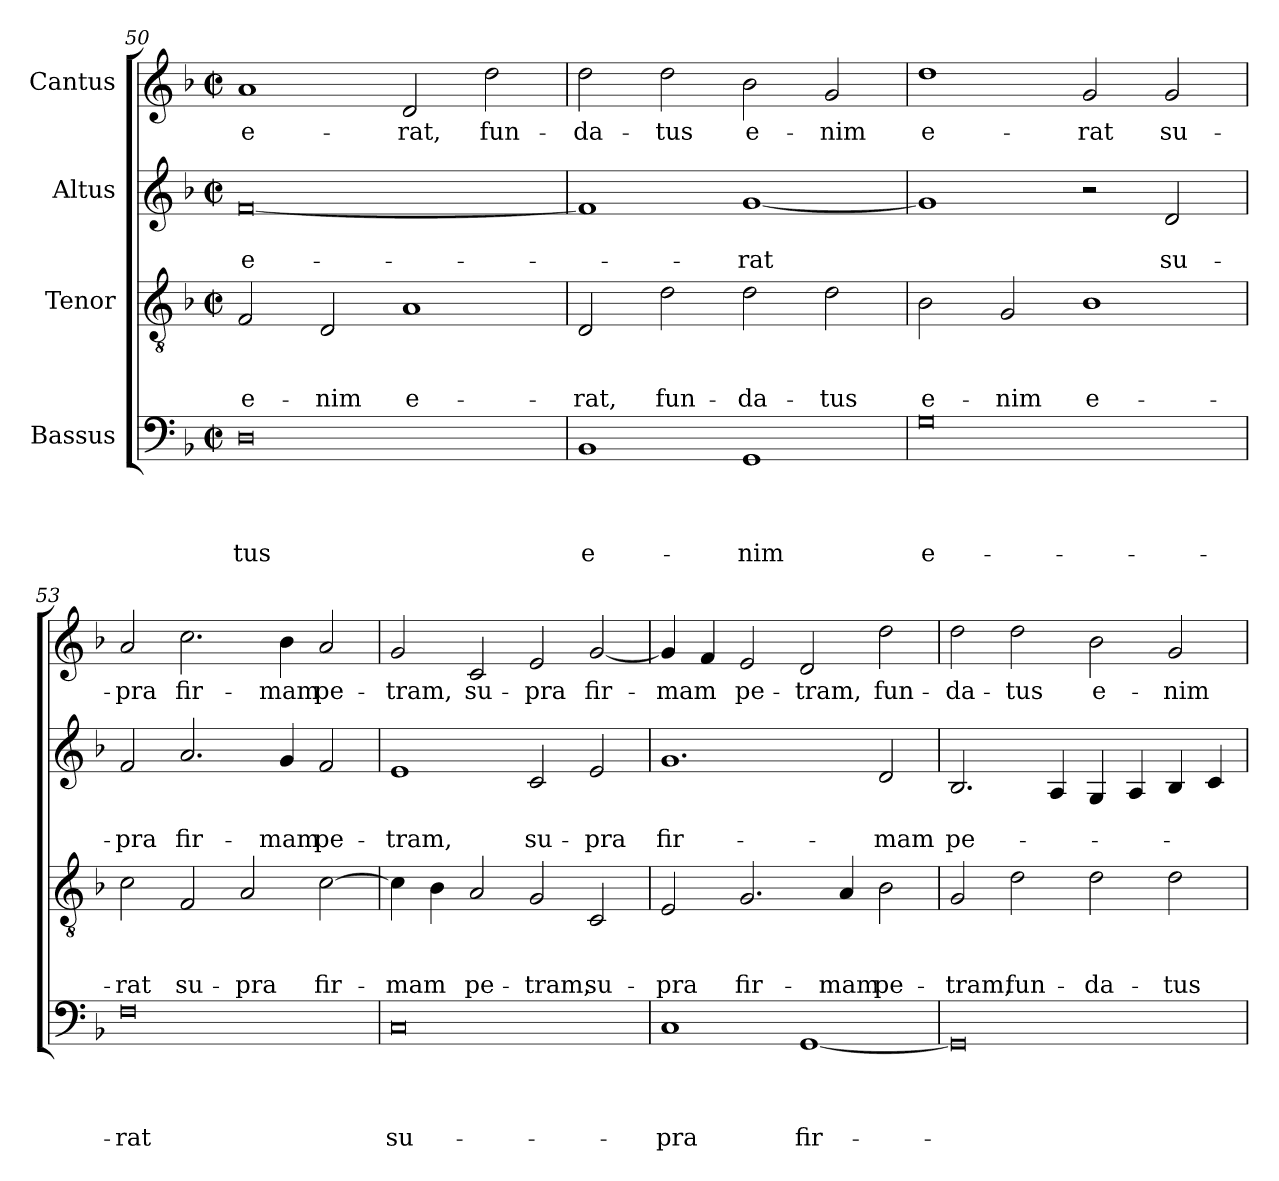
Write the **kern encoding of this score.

**kern	**text	**text	**text	**text	**kern	**text	**text	**text	**kern	**text	**text	**kern	**text
*part4	*part4	*part4	*part4	*part4	*part3	*part3	*part3	*part3	*part2	*part2	*part2	*part1	*part1
*staff4	*staff4	*staff4	*staff4	*staff4	*staff3	*staff3	*staff3	*staff3	*staff2	*staff2	*staff2	*staff1	*staff1
*I"Bassus	*	*	*	*	*I"Tenor	*	*	*	*I"Altus	*	*	*I"Cantus	*
*clefF4	*	*	*	*	*clefGv2	*	*	*	*clefG2	*	*	*clefG2	*
*k[b-]	*	*	*	*	*k[b-]	*	*	*	*k[b-]	*	*	*k[b-]	*
*F:	*	*	*	*	*F:	*	*	*	*F:	*	*	*F:	*
*M2/2	*	*	*	*	*M2/2	*	*	*	*M2/2	*	*	*M2/2	*
*met(c|)	*	*	*	*	*met(c|)	*	*	*	*met(c|)	*	*	*met(c|)	*
=50	=50	=50	=50	=50	=50	=50	=50	=50	=50	=50	=50	=50	=50
!	!	!	!	!LO:LY:b	!	!	!	!LO:LY:b	!	!	!LO:LY:b:rj	!	!LO:LY:b:rj
0D	.	.	.	-tus	2F/	.	.	e-	[<0f	.	e-	1a	e-
!	!	!	!	!	!	!	!	!LO:LY:b	!	!	!	!	!
.	.	.	.	.	2D/	.	.	-nim	.	.	.	.	.
!	!	!	!	!	!	!	!	!LO:LY:b:rj	!	!	!	!	!LO:LY:b
.	.	.	.	.	1A	.	.	e-	.	.	.	2d/	-rat,
!	!	!	!	!	!	!	!	!	!	!	!	!	!LO:LY:b
.	.	.	.	.	.	.	.	.	.	.	.	2dd\	fun-
=51	=51	=51	=51	=51	=51	=51	=51	=51	=51	=51	=51	=51	=51
!	!	!	!	!LO:LY:b:rj	!	!	!	!LO:LY:b	!	!	!	!	!LO:LY:b
1BB-	.	.	.	e-	2D/	.	.	-rat,	1f]	.	.	2dd\	-da-
!	!	!	!	!	!	!	!	!LO:LY:b	!	!	!	!	!LO:LY:b
.	.	.	.	.	2d\	.	.	fun-	.	.	.	2dd\	-tus
!	!	!	!	!LO:LY:b	!	!	!	!LO:LY:b	!	!	!LO:LY:b	!	!LO:LY:b
1GG	.	.	.	-nim	2d\	.	.	-da-	[<1g	.	-rat	2b-\	e-
!	!	!	!	!	!	!	!	!LO:LY:b	!	!	!	!	!LO:LY:b
.	.	.	.	.	2d\	.	.	-tus	.	.	.	2g/	-nim
!!LO:LB:g=z
=52	=52	=52	=52	=52	=52	=52	=52	=52	=52	=52	=52	=52	=52
!	!	!	!	!LO:LY:b:rj	!	!	!	!LO:LY:b	!	!	!	!	!LO:LY:b
0G	.	.	.	e-	2B-\	.	.	e-	1g]	.	.	1dd	e-
!	!	!	!	!	!	!	!	!LO:LY:b	!	!	!	!	!
.	.	.	.	.	2G/	.	.	-nim	.	.	.	.	.
!	!	!	!	!	!	!	!	!LO:LY:b:rj	!	!	!	!	!LO:LY:b
.	.	.	.	.	1B-	.	.	e-	2r	.	.	2g/	-rat
!	!	!	!	!	!	!	!	!	!	!	!LO:LY:b	!	!LO:LY:b
.	.	.	.	.	.	.	.	.	2d/	.	su-	2g/	su-
=53	=53	=53	=53	=53	=53	=53	=53	=53	=53	=53	=53	=53	=53
!	!	!	!	!LO:LY:b	!	!	!	!LO:LY:b	!	!	!LO:LY:b	!	!LO:LY:b
0F	.	.	.	-rat	2c\	.	.	-rat	2f/	.	-pra	2a/	-pra
!	!	!	!	!	!	!	!	!LO:LY:b	!	!	!LO:LY:b	!	!LO:LY:b
.	.	.	.	.	2F/	.	.	su-	2.a/	.	fir-	2.cc\	fir-
!	!	!	!	!	!	!	!	!LO:LY:b	!	!	!	!	!
.	.	.	.	.	2A/	.	.	-pra	.	.	.	.	.
!	!	!	!	!	!	!	!	!	!	!	!LO:LY:b	!	!LO:LY:b
.	.	.	.	.	.	.	.	.	4g/	.	-mam	4b-\	-mam
!	!	!	!	!	!	!	!	!LO:LY:b	!	!	!LO:LY:b	!	!LO:LY:b
.	.	.	.	.	[>2c\	.	.	fir-	2f/	.	pe-	2a/	pe-
=54	=54	=54	=54	=54	=54	=54	=54	=54	=54	=54	=54	=54	=54
!	!	!	!	!LO:LY:b	!	!	!	!LO:LY:b	!	!	!LO:LY:b	!	!LO:LY:b
0C	.	.	.	su-	4c\]	.	.	-mam	1e	.	-tram,	2g/	-tram,
.	.	.	.	.	4B-\	.	.	.	.	.	.	.	.
!	!	!	!	!	!	!	!	!LO:LY:b	!	!	!	!	!LO:LY:b
.	.	.	.	.	2A/	.	.	pe-	.	.	.	2c/	su-
!	!	!	!	!	!	!	!	!LO:LY:b	!	!	!LO:LY:b	!	!LO:LY:b
.	.	.	.	.	2G/	.	.	-tram,	2c/	.	su-	2e/	-pra
!	!	!	!	!	!	!	!	!LO:LY:b	!	!	!LO:LY:b	!	!LO:LY:b
.	.	.	.	.	2C/	.	.	su-	2e/	.	-pra	[<2g/	fir-
=55	=55	=55	=55	=55	=55	=55	=55	=55	=55	=55	=55	=55	=55
!	!	!	!	!LO:LY:b	!	!	!	!LO:LY:b	!	!	!LO:LY:b	!	!LO:LY:b
1C	.	.	.	-pra	2E/	.	.	-pra	1.g	.	fir-	4g/]	-mam
.	.	.	.	.	.	.	.	.	.	.	.	4f/	.
!	!	!	!	!	!	!	!	!LO:LY:b	!	!	!	!	!LO:LY:b
.	.	.	.	.	2.G/	.	.	fir-	.	.	.	2e/	pe-
!	!	!	!	!LO:LY:b	!	!	!	!	!	!	!	!	!LO:LY:b
[<1GG	.	.	.	fir-	.	.	.	.	.	.	.	2d/	-tram,
!	!	!	!	!	!	!	!	!LO:LY:b	!	!	!	!	!
.	.	.	.	.	4A/	.	.	-mam	.	.	.	.	.
!	!	!	!	!	!	!	!	!LO:LY:b	!	!	!LO:LY:b	!	!LO:LY:b
.	.	.	.	.	2B-\	.	.	pe-	2d/	.	-mam	2dd\	fun-
=56	=56	=56	=56	=56	=56	=56	=56	=56	=56	=56	=56	=56	=56
!	!	!	!	!	!	!	!	!LO:LY:b	!	!	!LO:LY:b	!	!LO:LY:b
0GG]	.	.	.	.	2G/	.	.	-tram,	2.B-/	.	pe-	2dd\	-da-
!	!	!	!	!	!	!	!	!LO:LY:b	!	!	!	!	!LO:LY:b
.	.	.	.	.	2d\	.	.	fun-	.	.	.	2dd\	-tus
.	.	.	.	.	.	.	.	.	4A/	.	.	.	.
!	!	!	!	!	!	!	!	!LO:LY:b	!	!	!	!	!LO:LY:b
.	.	.	.	.	2d\	.	.	-da-	4G/	.	.	2b-\	e-
.	.	.	.	.	.	.	.	.	4A/	.	.	.	.
!	!	!	!	!	!	!	!	!LO:LY:b	!	!	!	!	!LO:LY:b
.	.	.	.	.	2d\	.	.	-tus	4B-/	.	.	2g/	-nim
.	.	.	.	.	.	.	.	.	4c/	.	.	.	.
=	=	=	=	=	=	=	=	=	=	=	=	=	=
*-	*-	*-	*-	*-	*-	*-	*-	*-	*-	*-	*-	*-	*-
